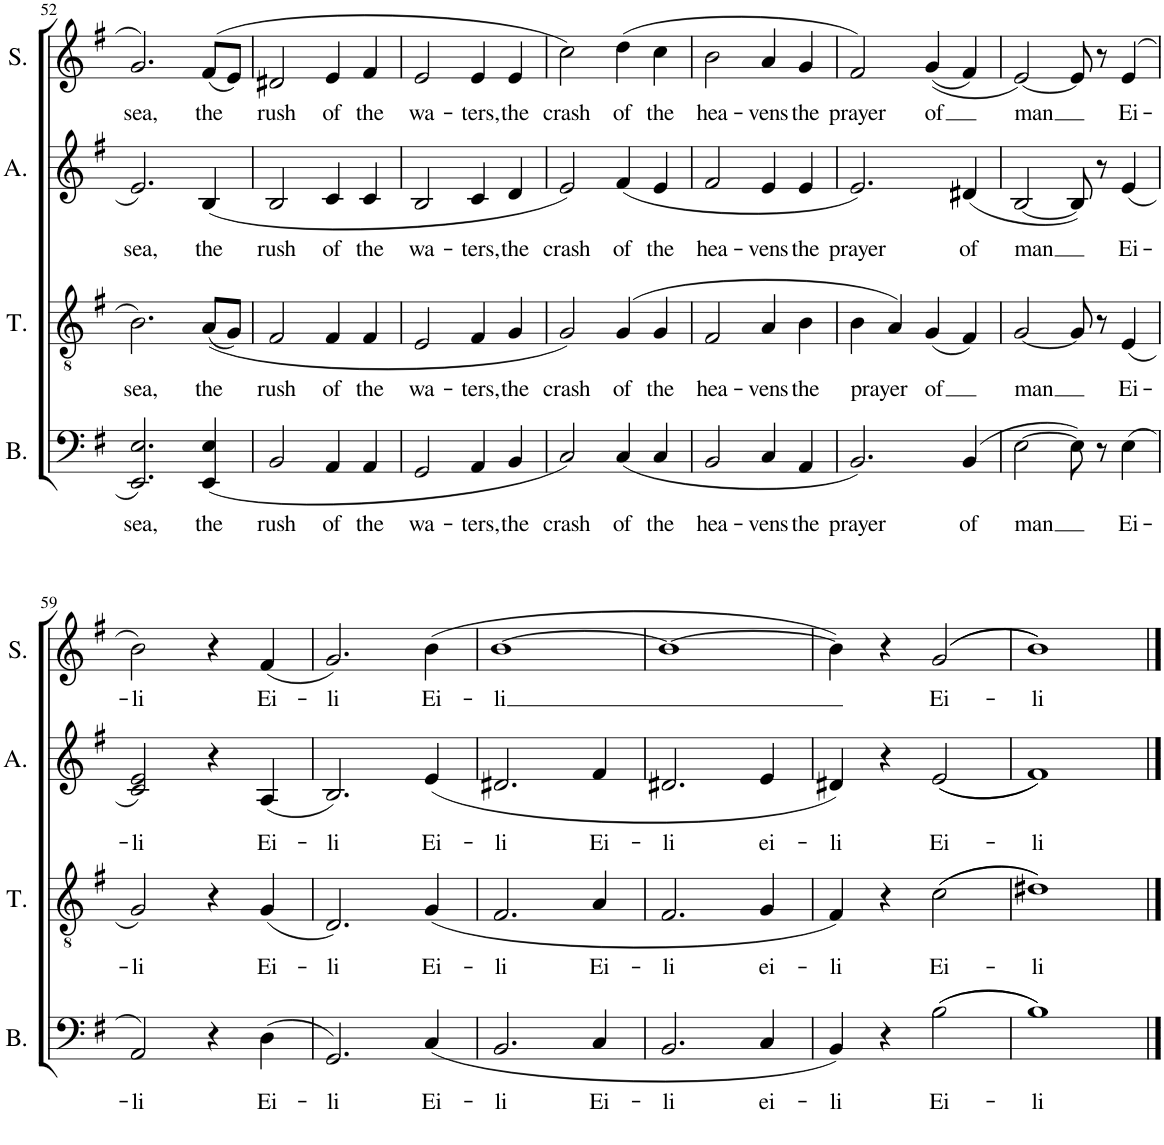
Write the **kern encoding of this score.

**kern	**text	**kern	**text	**kern	**text	**kern	**text
*part4	*part4	*part3	*part3	*part2	*part2	*part1	*part1
*staff4	*staff4	*staff3	*staff3	*staff2	*staff2	*staff1	*staff1
*I"Bass	*	*I"Tenor	*	*I"Alto	*	*I"Soprano	*
*I'B.	*	*I'T.	*	*I'A.	*	*I'S.	*
!!LO:PB:g=z
*clefF4	*	*clefGv2	*	*clefG2	*	*clefG2	*
*k[f#]	*	*k[f#]	*	*k[f#]	*	*k[f#]	*
*M4/4	*	*M4/4	*	*M4/4	*	*M4/4	*
*met(c)	*	*met(c)	*	*met(c)	*	*met(c)	*
=52	=52	=52	=52	=52	=52	=52	=52
!	!LO:LY:b	!	!LO:LY:b	!	!LO:LY:b	!	!LO:LY:b
2.EE/ 2.E/	sea,	2.B\	sea,	2.e/	sea,	2.g/	sea,
!	!LO:LY:b	!	!LO:LY:b	!	!LO:LY:b	!	!LO:LY:b
(4EE/ 4E/	the	((8A/L	the	(4B/	the	((8f#/L	the
.	.	8G/J)	.	.	.	8e/J)	.
=53	=53	=53	=53	=53	=53	=53	=53
!	!LO:LY:b	!	!LO:LY:b	!	!LO:LY:b	!	!LO:LY:b
2BB/	rush	2F#/	rush	2B/	rush	2d#X/	rush
!	!LO:LY:b	!	!LO:LY:b	!	!LO:LY:b	!	!LO:LY:b
4AA/	of	4F#/	of	4c/	of	4e/	of
!	!LO:LY:b	!	!LO:LY:b	!	!LO:LY:b	!	!LO:LY:b
4AA/	the	4F#/	the	4c/	the	4f#/	the
=54	=54	=54	=54	=54	=54	=54	=54
!	!LO:LY:b	!	!LO:LY:b	!	!LO:LY:b	!	!LO:LY:b
2GG/	wa-	2E/	wa-	2B/	wa-	2e/	wa-
!	!LO:LY:b	!	!LO:LY:b	!	!LO:LY:b	!	!LO:LY:b
4AA/	-ters,	4F#/	-ters,	4c/	-ters,	4e/	-ters,
!	!LO:LY:b	!	!LO:LY:b	!	!LO:LY:b	!	!LO:LY:b
4BB/	the	4G/	the	4d/	the	4e/	the
=55	=55	=55	=55	=55	=55	=55	=55
!	!LO:LY:b	!	!LO:LY:b	!	!LO:LY:b	!	!LO:LY:b
2C/)	crash	2G/)	crash	2e/)	crash	2cc\)	crash
!	!LO:LY:b	!	!LO:LY:b	!	!LO:LY:b	!	!LO:LY:b
(4C/	of	(4G/	of	(4f#/	of	(4dd\	of
!	!LO:LY:b	!	!LO:LY:b	!	!LO:LY:b	!	!LO:LY:b
4C/	the	4G/	the	4e/	the	4cc\	the
=56	=56	=56	=56	=56	=56	=56	=56
!	!LO:LY:b	!	!LO:LY:b	!	!LO:LY:b	!	!LO:LY:b
2BB/	hea-	2F#/	hea-	2f#/	hea-	2b\	hea-
!	!LO:LY:b	!	!LO:LY:b	!	!LO:LY:b	!	!LO:LY:b
4C/	-vens	4A/	-vens	4e/	-vens	4a/	-vens
!	!LO:LY:b	!	!LO:LY:b	!	!LO:LY:b	!	!LO:LY:b
4AA/	the	4B\	the	4e/	the	4g/	the
=57	=57	=57	=57	=57	=57	=57	=57
!	!LO:LY:b	!	!LO:LY:b	!	!LO:LY:b	!	!LO:LY:b
2.BB/)	prayer	4B\	prayer	2.e/)	prayer	2f#/)	prayer
.	.	4A/)	.	.	.	.	.
!	!	!	!LO:LY:b	!	!	!	!LO:LY:b
.	.	(4G/	of	.	.	((4g/	of
!	!LO:LY:b	!	!	!	!LO:LY:b	!	!
(4BB/	of	4F#/)	.	(4d#X/	of	4f#/)	.
=58	=58	=58	=58	=58	=58	=58	=58
!	!LO:LY:b	!	!LO:LY:b	!	!LO:LY:b	!	!LO:LY:b
[2E\	man	[2G/	man	[2B/	man	[2e/)	man
8E\])	.	8G/]	.	8B/])	.	8e/]	.
8r	.	8r	.	8r	.	8r	.
!	!LO:LY:b	!	!LO:LY:b	!	!LO:LY:b	!	!LO:LY:b
(4E\	Ei-	(4E/	Ei-	(4e/	Ei-	(4e/	Ei-
!!LO:LB:g=z
=59	=59	=59	=59	=59	=59	=59	=59
!	!LO:LY:b	!	!LO:LY:b	!	!LO:LY:b	!	!LO:LY:b
2AA/)	-li	2G/)	-li	2c/ 2e/)	-li	2b\)	-li
4r	.	4r	.	4r	.	4r	.
!	!LO:LY:b	!	!LO:LY:b	!	!LO:LY:b	!	!LO:LY:b
(4D\	Ei-	(4G/	Ei-	(4A/	Ei-	(4f#/	Ei-
=60	=60	=60	=60	=60	=60	=60	=60
!	!LO:LY:b	!	!LO:LY:b	!	!LO:LY:b	!	!LO:LY:b
2.GG/)	-li	2.D/)	-li	2.B/)	-li	2.g/)	-li
!	!LO:LY:b	!	!LO:LY:b	!	!LO:LY:b	!	!LO:LY:b
(4C/	Ei-	(4G/	Ei-	(4e/	Ei-	(4b\	Ei-
=61	=61	=61	=61	=61	=61	=61	=61
!	!LO:LY:b	!	!LO:LY:b	!	!LO:LY:b	!	!LO:LY:b
2.BB/	-li	2.F#/	-li	2.d#X/	-li	[1b	-li
!	!LO:LY:b	!	!LO:LY:b	!	!LO:LY:b	!	!
4C/	Ei-	4A/	Ei-	4f#/	Ei-	.	.
=62	=62	=62	=62	=62	=62	=62	=62
!	!LO:LY:b	!	!LO:LY:b	!	!LO:LY:b	!	!
2.BB/	-li	2.F#/	-li	2.d#X/	-li	1b_	.
!	!LO:LY:b	!	!LO:LY:b	!	!LO:LY:b	!	!
4C/	ei-	4G/	ei-	4e/	ei-	.	.
=63	=63	=63	=63	=63	=63	=63	=63
!	!LO:LY:b	!	!LO:LY:b	!	!LO:LY:b	!	!
4BB/)	-li	4F#/)	-li	4d#X/)	-li	4b\])	.
4r	.	4r	.	4r	.	4r	.
!	!LO:LY:b	!	!LO:LY:b	!	!LO:LY:b	!	!LO:LY:b
((2B\	Ei-	((2c\	Ei-	((2e/	Ei-	((2g/	Ei-
=64	=64	=64	=64	=64	=64	=64	=64
!	!LO:LY:b	!	!LO:LY:b	!	!LO:LY:b	!	!LO:LY:b
1B))	-li	1d#X))	-li	1f#))	-li	1b))	-li
==	==	==	==	==	==	==	==
*-	*-	*-	*-	*-	*-	*-	*-
